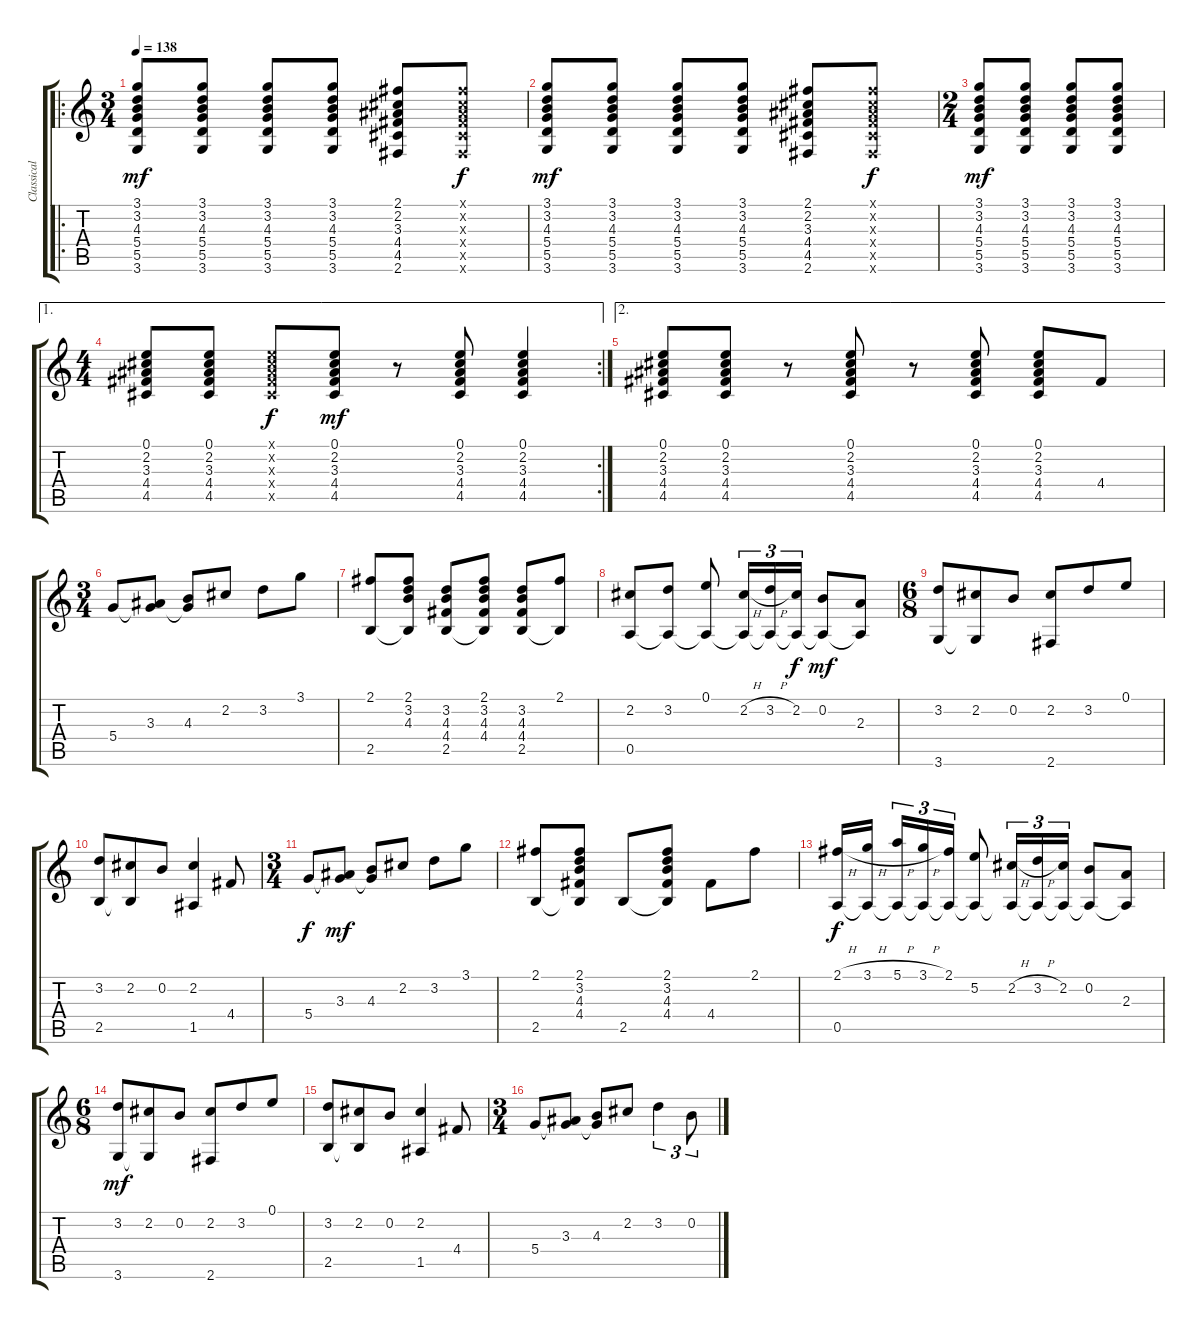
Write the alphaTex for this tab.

\track ("Classical Guitar" "Classical ") {instrument acousticguitarnylon}
\staff {score tabs}
\tuning (E4 B3 G3 D3 A2 E2) {hide}
\ro
\ts (3 4)
\tempo 138
\clef g2
\ks c
(3.1 3.2 4.3 5.4 5.5 3.6).8{dy mf instrument acousticguitarnylon} (3.1 3.2 4.3 5.4 5.5 3.6).8 (3.1 3.2 4.3 5.4 5.5 3.6).8 (3.1 3.2 4.3 5.4 5.5 3.6).8 (2.1 2.2 3.3 4.4 4.5 2.6).8 (2.1{x} 2.2{x} 3.3{x} 4.4{x} 4.5{x} 2.6{x}).8{dy f} |
(3.1 3.2 4.3 5.4 5.5 3.6).8{dy mf} (3.1 3.2 4.3 5.4 5.5 3.6).8 (3.1 3.2 4.3 5.4 5.5 3.6).8 (3.1 3.2 4.3 5.4 5.5 3.6).8 (2.1 2.2 3.3 4.4 4.5 2.6).8 (2.1{x} 2.2{x} 3.3{x} 4.4{x} 4.5{x} 2.6{x}).8{dy f} |
\ts (2 4)
(3.1 3.2 4.3 5.4 5.5 3.6).8{dy mf} (3.1 3.2 4.3 5.4 5.5 3.6).8 (3.1 3.2 4.3 5.4 5.5 3.6).8 (3.1 3.2 4.3 5.4 5.5 3.6).8 |
\ae 1
\rc 2
\ts (4 4)
(0.1 2.2 3.3 4.4 4.5).8 (0.1 2.2 3.3 4.4 4.5).8 (0.1{x} 2.2{x} 3.3{x} 4.4{x} 4.5{x}).8{dy f} (0.1 2.2 3.3 4.4 4.5).8{dy mf} r.8 (0.1 2.2 3.3 4.4 4.5).8 (0.1 2.2 3.3 4.4 4.5).4 |
\ae 2
(0.1 2.2 3.3 4.4 4.5).8 (0.1 2.2 3.3 4.4 4.5).8 r.8 (0.1 2.2 3.3 4.4 4.5).8 r.8 (0.1 2.2 3.3 4.4 4.5).8 (0.1 2.2 3.3 4.4 4.5).8 4.4.8 |
\ts (3 4)
5.4.8 (3.3 5.4{t}).8 (4.3 5.4{t}).8 2.2.8 3.2.8 3.1.8 |
(2.1 2.5).8 (2.1 3.2 4.3 2.5{t}).8 (3.2 4.3 4.4 2.5).8 (2.1 3.2 4.3 4.4 2.5{t}).8 (3.2 4.3 4.4 2.5).8 (2.1 2.5{t}).8 |
(2.2 0.5).8 (3.2 0.5{t}).8 (0.1 0.5{t}).8 (2.2{h} 0.5{t}).16{tu (3 2)} (3.2{h} 0.5{t}).16{tu (3 2)} (2.2 0.5{t}).16{tu (3 2) dy f} (0.2 0.5{t}).8{dy mf} (2.3 0.5{t}).8 |
\ts (6 8)
(3.2 3.6).8 (2.2 3.6{t}).8 0.2.8 (2.2 2.6).8 3.2.8 0.1.8 |
(3.2 2.5).8 (2.2 2.5{t}).8 0.2.8 (2.2 1.5).4 4.4.8 |
\ts (3 4)
5.4.8{dy f} (3.3 5.4{t}).8{dy mf} (4.3 5.4{t}).8 2.2.8 3.2.8 3.1.8 |
(2.1 2.5).8 (2.1 3.2 4.3 4.4 2.5{t}).8 2.5.8 (2.1 3.2 4.3 4.4 2.5{t}).8 4.4.8 2.1.8 |
(2.1{h} 0.5).16{dy f} (3.1{h} 0.5{t}).16{beam splitsecondary} (5.1{h} 0.5{t}).16{tu (3 2)} (3.1{h} 0.5{t}).16{tu (3 2)} (2.1 0.5{t}).16{tu (3 2)} (5.2 0.5{t}).8 (2.2{h} 0.5{t}).16{tu (3 2)} (3.2{h} 0.5{t}).16{tu (3 2)} (2.2 0.5{t}).16{tu (3 2)} (0.2 0.5{t}).8 (2.3 0.5{t}).8 |
\ts (6 8)
(3.2 3.6).8{dy mf} (2.2 3.6{t}).8 0.2.8 (2.2 2.6).8 3.2.8 0.1.8 |
(3.2 2.5).8 (2.2 2.5{t}).8 0.2.8 (2.2 1.5).4 4.4.8 |
\ts (3 4)
5.4.8 (3.3 5.4{t}).8 (4.3 5.4{t}).8 2.2.8 3.2.4{tu (3 2)} 0.2.8{tu (3 2)}
